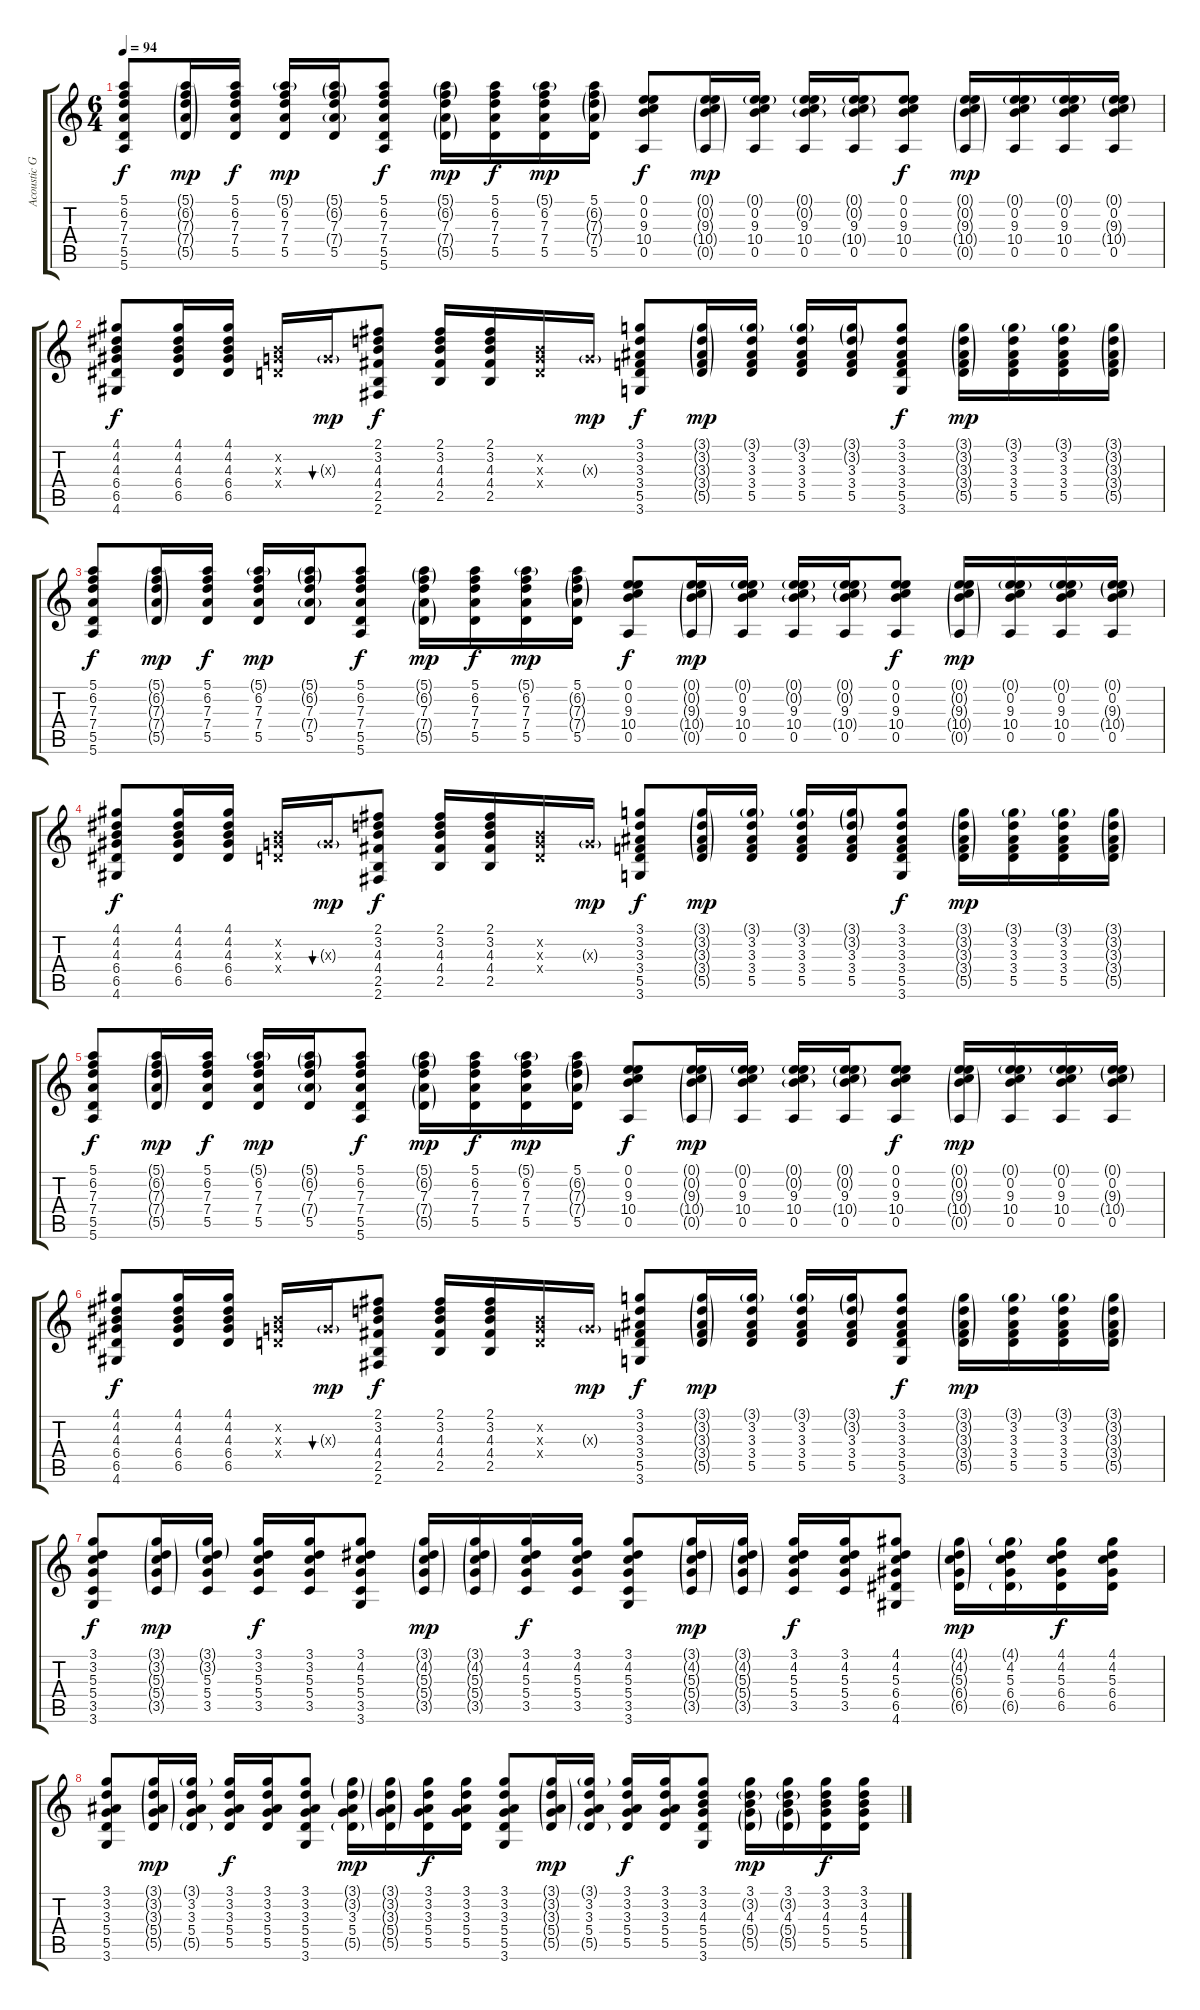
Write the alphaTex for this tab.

\track ("Acoustic Guitar" "Acoustic G") {instrument acousticguitarsteel}
\staff {score tabs}
\tuning (E4 B3 G3 D3 A2 E2) {hide}
\ts (6 4)
\tempo 94
\clef g2
\ks c
(5.1 6.2 7.3 7.4 5.5 5.6).8{dy f} (5.1{g} 6.2{g} 7.3{g} 7.4{g} 5.5{g}).16{dy mp} (5.1 6.2 7.3 7.4 5.5).16{dy f} (5.1{g} 6.2 7.3 7.4 5.5).16{dy mp} (5.1{g} 6.2{g} 7.3 7.4{g} 5.5).16 (5.1 6.2 7.3 7.4 5.5 5.6).8{dy f} (5.1{g} 6.2{g} 7.3 7.4{g} 5.5{g}).16{dy mp} (5.1 6.2 7.3 7.4 5.5).16{dy f} (5.1{g} 6.2 7.3 7.4 5.5).16{dy mp} (5.1 6.2{g} 7.3{g} 7.4{g} 5.5).16 (0.1 0.2 9.3 10.4 0.5).8{dy f} (0.1{g} 0.2{g} 9.3{g} 10.4{g} 0.5{g}).16{dy mp} (0.1{g} 0.2 9.3 10.4 0.5).16 (0.1{g} 0.2{g} 9.3 10.4 0.5).16 (0.1{g} 0.2{g} 9.3 10.4{g} 0.5).16 (0.1 0.2 9.3 10.4 0.5).8{dy f} (0.1{g} 0.2{g} 9.3{g} 10.4{g} 0.5{g}).16{dy mp} (0.1{g} 0.2 9.3 10.4 0.5).16 (0.1{g} 0.2 9.3 10.4 0.5).16 (0.1{g} 0.2 9.3{g} 10.4{g} 0.5).16 |
(4.1 4.2 4.3 6.4 6.5 4.6).8{dy f} (4.1 4.2 4.3 6.4 6.5).16 (4.1 4.2 4.3 6.4 6.5).16 (0.2{x} 0.3{x} 0.4{x}).16 0.3{g x}.16{bu 60 dy mp} (2.1 3.2 4.3 4.4 2.5 2.6).8{dy f} (2.1 3.2 4.3 4.4 2.5).16 (2.1 3.2 4.3 4.4 2.5).16 (0.2{x} 0.3{x} 0.4{x}).16 0.3{g x}.16{dy mp} (3.1 3.2 3.3 3.4 5.5 3.6).8{dy f} (3.1{g} 3.2{g} 3.3{g} 3.4{g} 5.5{g}).16{dy mp} (3.1{g} 3.2 3.3 3.4 5.5).16 (3.1{g} 3.2 3.3 3.4 5.5).16 (3.1{g} 3.2{g} 3.3 3.4 5.5).16 (3.1 3.2 3.3 3.4 5.5 3.6).8{dy f} (3.1{g} 3.2{g} 3.3{g} 3.4{g} 5.5{g}).16{dy mp} (3.1{g} 3.2 3.3 3.4 5.5).16 (3.1{g} 3.2 3.3 3.4 5.5).16 (3.1{g} 3.2{g} 3.3{g} 3.4{g} 5.5{g}).16 |
(5.1 6.2 7.3 7.4 5.5 5.6).8{dy f} (5.1{g} 6.2{g} 7.3{g} 7.4{g} 5.5{g}).16{dy mp} (5.1 6.2 7.3 7.4 5.5).16{dy f} (5.1{g} 6.2 7.3 7.4 5.5).16{dy mp} (5.1{g} 6.2{g} 7.3 7.4{g} 5.5).16 (5.1 6.2 7.3 7.4 5.5 5.6).8{dy f} (5.1{g} 6.2{g} 7.3 7.4{g} 5.5{g}).16{dy mp} (5.1 6.2 7.3 7.4 5.5).16{dy f} (5.1{g} 6.2 7.3 7.4 5.5).16{dy mp} (5.1 6.2{g} 7.3{g} 7.4{g} 5.5).16 (0.1 0.2 9.3 10.4 0.5).8{dy f} (0.1{g} 0.2{g} 9.3{g} 10.4{g} 0.5{g}).16{dy mp} (0.1{g} 0.2 9.3 10.4 0.5).16 (0.1{g} 0.2{g} 9.3 10.4 0.5).16 (0.1{g} 0.2{g} 9.3 10.4{g} 0.5).16 (0.1 0.2 9.3 10.4 0.5).8{dy f} (0.1{g} 0.2{g} 9.3{g} 10.4{g} 0.5{g}).16{dy mp} (0.1{g} 0.2 9.3 10.4 0.5).16 (0.1{g} 0.2 9.3 10.4 0.5).16 (0.1{g} 0.2 9.3{g} 10.4{g} 0.5).16 |
(4.1 4.2 4.3 6.4 6.5 4.6).8{dy f} (4.1 4.2 4.3 6.4 6.5).16 (4.1 4.2 4.3 6.4 6.5).16 (0.2{x} 0.3{x} 0.4{x}).16 0.3{g x}.16{bu 60 dy mp} (2.1 3.2 4.3 4.4 2.5 2.6).8{dy f} (2.1 3.2 4.3 4.4 2.5).16 (2.1 3.2 4.3 4.4 2.5).16 (0.2{x} 0.3{x} 0.4{x}).16 0.3{g x}.16{dy mp} (3.1 3.2 3.3 3.4 5.5 3.6).8{dy f} (3.1{g} 3.2{g} 3.3{g} 3.4{g} 5.5{g}).16{dy mp} (3.1{g} 3.2 3.3 3.4 5.5).16 (3.1{g} 3.2 3.3 3.4 5.5).16 (3.1{g} 3.2{g} 3.3 3.4 5.5).16 (3.1 3.2 3.3 3.4 5.5 3.6).8{dy f} (3.1{g} 3.2{g} 3.3{g} 3.4{g} 5.5{g}).16{dy mp} (3.1{g} 3.2 3.3 3.4 5.5).16 (3.1{g} 3.2 3.3 3.4 5.5).16 (3.1{g} 3.2{g} 3.3{g} 3.4{g} 5.5{g}).16 |
(5.1 6.2 7.3 7.4 5.5 5.6).8{dy f} (5.1{g} 6.2{g} 7.3{g} 7.4{g} 5.5{g}).16{dy mp} (5.1 6.2 7.3 7.4 5.5).16{dy f} (5.1{g} 6.2 7.3 7.4 5.5).16{dy mp} (5.1{g} 6.2{g} 7.3 7.4{g} 5.5).16 (5.1 6.2 7.3 7.4 5.5 5.6).8{dy f} (5.1{g} 6.2{g} 7.3 7.4{g} 5.5{g}).16{dy mp} (5.1 6.2 7.3 7.4 5.5).16{dy f} (5.1{g} 6.2 7.3 7.4 5.5).16{dy mp} (5.1 6.2{g} 7.3{g} 7.4{g} 5.5).16 (0.1 0.2 9.3 10.4 0.5).8{dy f} (0.1{g} 0.2{g} 9.3{g} 10.4{g} 0.5{g}).16{dy mp} (0.1{g} 0.2 9.3 10.4 0.5).16 (0.1{g} 0.2{g} 9.3 10.4 0.5).16 (0.1{g} 0.2{g} 9.3 10.4{g} 0.5).16 (0.1 0.2 9.3 10.4 0.5).8{dy f} (0.1{g} 0.2{g} 9.3{g} 10.4{g} 0.5{g}).16{dy mp} (0.1{g} 0.2 9.3 10.4 0.5).16 (0.1{g} 0.2 9.3 10.4 0.5).16 (0.1{g} 0.2 9.3{g} 10.4{g} 0.5).16 |
(4.1 4.2 4.3 6.4 6.5 4.6).8{dy f} (4.1 4.2 4.3 6.4 6.5).16 (4.1 4.2 4.3 6.4 6.5).16 (0.2{x} 0.3{x} 0.4{x}).16 0.3{g x}.16{bu 60 dy mp} (2.1 3.2 4.3 4.4 2.5 2.6).8{dy f} (2.1 3.2 4.3 4.4 2.5).16 (2.1 3.2 4.3 4.4 2.5).16 (0.2{x} 0.3{x} 0.4{x}).16 0.3{g x}.16{dy mp} (3.1 3.2 3.3 3.4 5.5 3.6).8{dy f} (3.1{g} 3.2{g} 3.3{g} 3.4{g} 5.5{g}).16{dy mp} (3.1{g} 3.2 3.3 3.4 5.5).16 (3.1{g} 3.2 3.3 3.4 5.5).16 (3.1{g} 3.2{g} 3.3 3.4 5.5).16 (3.1 3.2 3.3 3.4 5.5 3.6).8{dy f} (3.1{g} 3.2{g} 3.3{g} 3.4{g} 5.5{g}).16{dy mp} (3.1{g} 3.2 3.3 3.4 5.5).16 (3.1{g} 3.2 3.3 3.4 5.5).16 (3.1{g} 3.2{g} 3.3{g} 3.4{g} 5.5{g}).16 |
(3.1 3.2 5.3 5.4 3.5 3.6).8{dy f} (3.1{g} 3.2{g} 5.3{g} 5.4{g} 3.5{g}).16{dy mp} (3.1{g} 3.2{g} 5.3 5.4 3.5).16 (3.1 3.2 5.3 5.4 3.5).16{dy f} (3.1 3.2 5.3 5.4 3.5).16 (3.1 4.2 5.3 5.4 3.5 3.6).8 (3.1{g} 4.2{g} 5.3{g} 5.4{g} 3.5{g}).16{dy mp} (3.1{g} 4.2{g} 5.3{g} 5.4{g} 3.5{g}).16 (3.1 4.2 5.3 5.4 3.5).16{dy f} (3.1 4.2 5.3 5.4 3.5).16 (3.1 4.2 5.3 5.4 3.5 3.6).8 (3.1{g} 4.2{g} 5.3{g} 5.4{g} 3.5{g}).16{dy mp} (3.1{g} 4.2{g} 5.3{g} 5.4{g} 3.5{g}).16 (3.1 4.2 5.3 5.4 3.5).16{dy f} (3.1 4.2 5.3 5.4 3.5).16 (4.1 4.2 5.3 6.4 6.5 4.6).8 (4.1{g} 4.2{g} 5.3{g} 6.4{g} 6.5{g}).16{dy mp} (4.1{g} 4.2 5.3 6.4 6.5{g}).16 (4.1 4.2 5.3 6.4 6.5).16{dy f} (4.1 4.2 5.3 6.4 6.5).16 |
(3.1 3.2 3.3 5.4 5.5 3.6).8 (3.1{g} 3.2{g} 3.3{g} 5.4{g} 5.5{g}).16{dy mp} (3.1{g} 3.2 3.3 5.4 5.5{g}).16 (3.1 3.2 3.3 5.4 5.5).16{dy f} (3.1 3.2 3.3 5.4 5.5).16 (3.1 3.2 3.3 5.4 5.5 3.6).8 (3.1{g} 3.2{g} 3.3 5.4 5.5{g}).16{dy mp} (3.1{g} 3.2{g} 3.3{g} 5.4{g} 5.5{g}).16 (3.1 3.2 3.3 5.4 5.5).16{dy f} (3.1 3.2 3.3 5.4 5.5).16 (3.1 3.2 3.3 5.4 5.5 3.6).8 (3.1{g} 3.2{g} 3.3{g} 5.4{g} 5.5{g}).16{dy mp} (3.1{g} 3.2 3.3 5.4 5.5{g}).16 (3.1 3.2 3.3 5.4 5.5).16{dy f} (3.1 3.2 3.3 5.4 5.5).16 (3.1 3.2 4.3 5.4 5.5 3.6).8 (3.1 3.2{g} 4.3 5.4{g} 5.5{g}).16{dy mp} (3.1 3.2{g} 4.3 5.4{g} 5.5{g}).16 (3.1 3.2 4.3 5.4 5.5).16{dy f} (3.1 3.2 4.3 5.4 5.5).16
